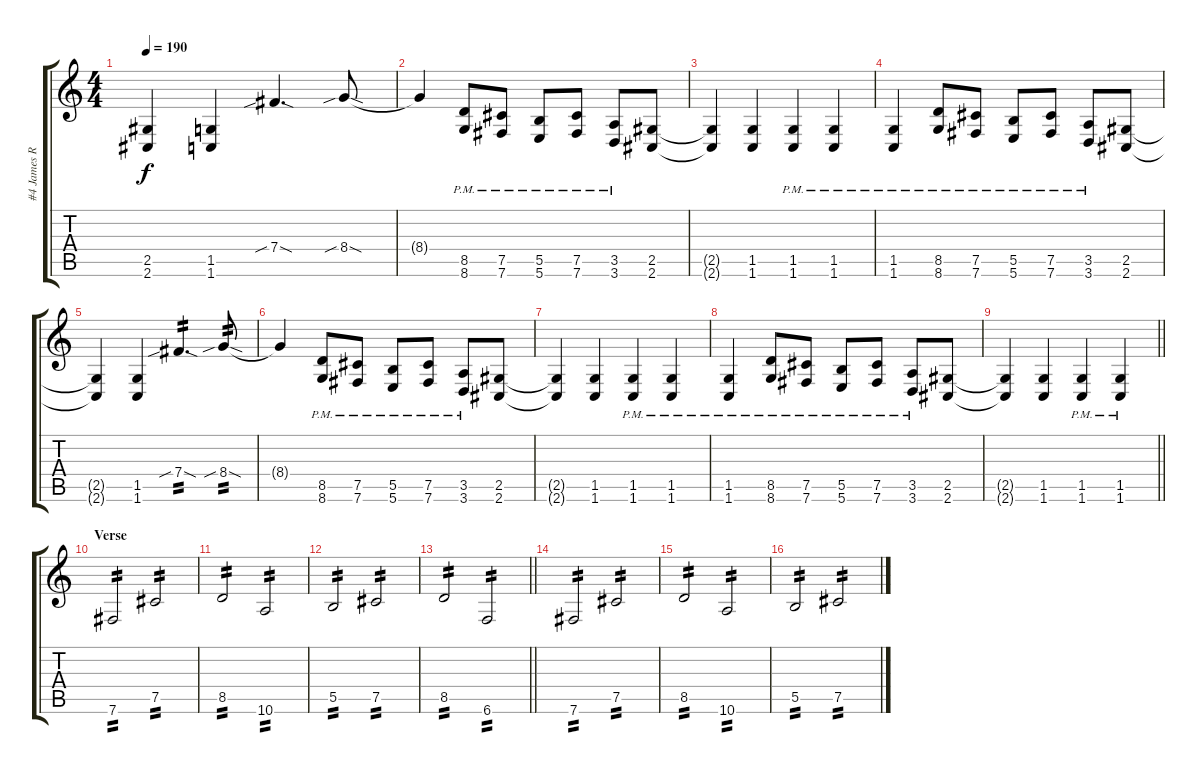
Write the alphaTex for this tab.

\track ("#4 James Root" "#4 James R") {instrument distortionguitar}
\staff {score tabs}
\tuning (Db4 Ab3 E3 B2 Gb2 B1) {hide}
\ts (4 4)
\tempo 190
\clef g2
\ks c
(2.5{t} 2.6{t}).4{dy f} (1.5 1.6).4 7.4{sib sod}.4{d} 8.4{sib sod}.8 |
8.4{t}.4 (8.5{pm} 8.6{pm}).8 (7.5{pm} 7.6{pm}).8 (5.5{pm} 5.6{pm}).8 (7.5{pm} 7.6{pm}).8 (3.5{pm} 3.6{pm}).8 (2.5 2.6).8 |
(2.5{t} 2.6{t}).4 (1.5 1.6).4 (1.5{pm} 1.6{pm}).4 (1.5{pm} 1.6{pm}).4 |
(1.5{pm} 1.6{pm}).4 (8.5{pm} 8.6{pm}).8 (7.5{pm} 7.6{pm}).8 (5.5{pm} 5.6{pm}).8 (7.5{pm} 7.6{pm}).8 (3.5{pm} 3.6{pm}).8 (2.5 2.6).8 |
(2.5{t} 2.6{t}).4 (1.5 1.6).4 7.4{sib sod}.4{d tp 2} 8.4{sib sod}.8{tp 2} |
8.4{t}.4 (8.5{pm} 8.6{pm}).8 (7.5{pm} 7.6{pm}).8 (5.5{pm} 5.6{pm}).8 (7.5{pm} 7.6{pm}).8 (3.5{pm} 3.6{pm}).8 (2.5 2.6).8 |
(2.5{t} 2.6{t}).4 (1.5 1.6).4 (1.5{pm} 1.6{pm}).4 (1.5{pm} 1.6{pm}).4 |
(1.5{pm} 1.6{pm}).4 (8.5{pm} 8.6{pm}).8 (7.5{pm} 7.6{pm}).8 (5.5{pm} 5.6{pm}).8 (7.5{pm} 7.6{pm}).8 (3.5{pm} 3.6{pm}).8 (2.5 2.6).8 |
\barLineRight lightlight
(2.5{t} 2.6{t}).4 (1.5 1.6).4 (1.5{pm} 1.6{pm}).4 (1.5{pm} 1.6{pm}).4 |
\section ("" "Verse")
7.6.2{tp 2} 7.5.2{tp 2} |
8.5.2{tp 2} 10.6.2{tp 2} |
5.5.2{tp 2} 7.5.2{tp 2} |
\barLineRight lightlight
8.5.2{tp 2} 6.6.2{tp 2} |
7.6.2{tp 2} 7.5.2{tp 2} |
8.5.2{tp 2} 10.6.2{tp 2} |
5.5.2{tp 2} 7.5.2{tp 2}
